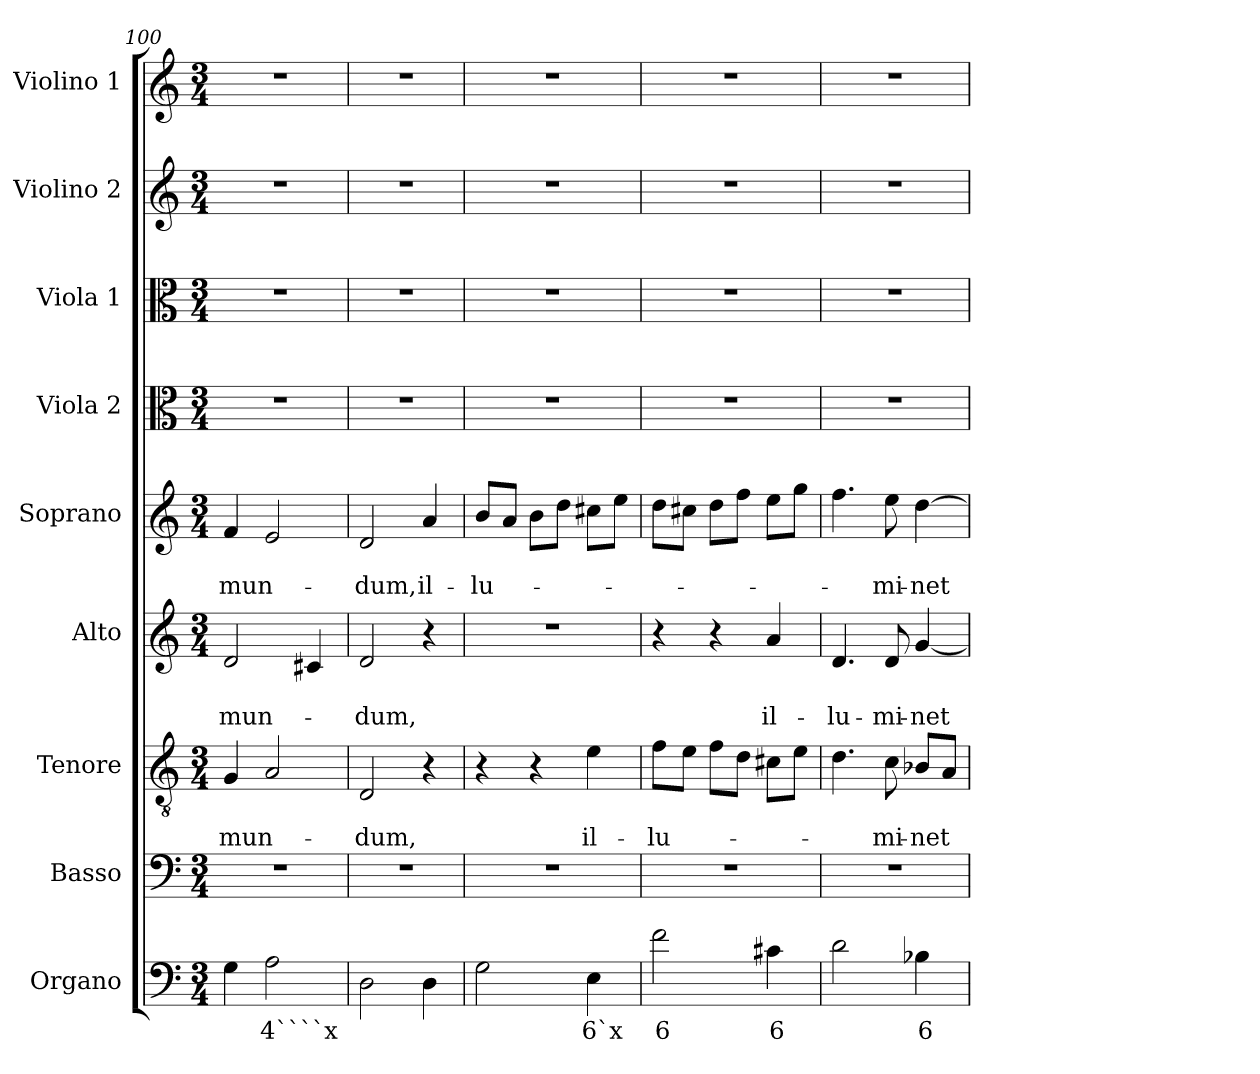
**kern	**text	**kern	**kern	**text	**text	**kern	**text	**text	**kern	**text	**text	**kern	**kern	**kern	**kern
*part9	*part9	*part8	*part7	*part7	*part7	*part6	*part6	*part6	*part5	*part5	*part5	*part4	*part3	*part2	*part1
*staff9	*staff9	*staff8	*staff7	*staff7	*staff7	*staff6	*staff6	*staff6	*staff5	*staff5	*staff5	*staff4	*staff3	*staff2	*staff1
*I"Organo	*	*I"Basso	*I"Tenore	*	*	*I"Alto	*	*	*I"Soprano	*	*	*I"Viola 2	*I"Viola 1	*I"Violino 2	*I"Violino 1
*I'Org.	*	*I'B	*I'T	*	*	*I'A	*	*	*I'S	*	*	*I'Vla. 2	*I'Vla. 1	*I'Vln. 2	*I'Vln. 1
!!LO:PB:g=z
*clefF4	*	*clefF4	*clefGv2	*	*	*clefG2	*	*	*clefG2	*	*	*clefC3	*clefC3	*clefG2	*clefG2
*k[]	*	*k[]	*k[]	*	*	*k[]	*	*	*k[]	*	*	*k[]	*k[]	*k[]	*k[]
*C:	*	*C:	*C:	*	*	*C:	*	*	*C:	*	*	*C:	*C:	*C:	*C:
*M3/4	*	*M3/4	*M3/4	*	*	*M3/4	*	*	*M3/4	*	*	*M3/4	*M3/4	*M3/4	*M3/4
=100	=100	=100	=100	=100	=100	=100	=100	=100	=100	=100	=100	=100	=100	=100	=100
!	!	!	!	!	!LO:LY:b	!	!	!LO:LY:b	!	!	!LO:LY:b	!	!	!	!
4G\	.	2.r	4G/	.	mun-	2d/	.	mun-	4f/	.	mun-	2.r	2.r	2.r	2.r
!	!LO:LY:b	!	!	!	!	!	!	!	!	!	!	!	!	!	!
2A\	4````x	.	2A/	.	.	.	.	.	2e/	.	.	.	.	.	.
.	.	.	.	.	.	4c#X/	.	.	.	.	.	.	.	.	.
=101	=101	=101	=101	=101	=101	=101	=101	=101	=101	=101	=101	=101	=101	=101	=101
!	!	!	!	!	!LO:LY:b	!	!	!LO:LY:b	!	!	!LO:LY:b	!	!	!	!
2D\	.	2.r	2D/	.	-dum,	2d/	.	-dum,	2d/	.	-dum,	2.r	2.r	2.r	2.r
!	!	!	!	!	!	!	!	!	!	!	!LO:LY:b	!	!	!	!
4D\	.	.	4r	.	.	4r	.	.	4a/	.	il-	.	.	.	.
=102	=102	=102	=102	=102	=102	=102	=102	=102	=102	=102	=102	=102	=102	=102	=102
!	!	!	!	!	!	!	!	!	!	!	!LO:LY:b	!	!	!	!
2G\	.	2.r	4r	.	.	2.r	.	.	8b/L	.	-lu-	2.r	2.r	2.r	2.r
.	.	.	.	.	.	.	.	.	8a/J	.	.	.	.	.	.
.	.	.	4r	.	.	.	.	.	8b\L	.	.	.	.	.	.
.	.	.	.	.	.	.	.	.	8dd\J	.	.	.	.	.	.
!	!LO:LY:b	!	!	!	!LO:LY:b	!	!	!	!	!	!	!	!	!	!
4E\	6`x	.	4e\	.	il-	.	.	.	8cc#X\L	.	.	.	.	.	.
.	.	.	.	.	.	.	.	.	8ee\J	.	.	.	.	.	.
=103	=103	=103	=103	=103	=103	=103	=103	=103	=103	=103	=103	=103	=103	=103	=103
!	!LO:LY:b	!	!	!	!LO:LY:b	!	!	!	!	!	!	!	!	!	!
2f\	6	2.r	8f\L	.	-lu-	4r	.	.	8dd\L	.	.	2.r	2.r	2.r	2.r
.	.	.	8e\J	.	.	.	.	.	8cc#X\J	.	.	.	.	.	.
.	.	.	8f\L	.	.	4r	.	.	8dd\L	.	.	.	.	.	.
.	.	.	8d\J	.	.	.	.	.	8ff\J	.	.	.	.	.	.
!	!LO:LY:b	!	!	!	!	!	!	!LO:LY:b	!	!	!	!	!	!	!
4c#X\	6	.	8c#X\L	.	.	4a/	.	il-	8ee\L	.	.	.	.	.	.
.	.	.	8e\J	.	.	.	.	.	8gg\J	.	.	.	.	.	.
=104	=104	=104	=104	=104	=104	=104	=104	=104	=104	=104	=104	=104	=104	=104	=104
!	!	!	!	!	!	!	!	!LO:LY:b	!	!	!	!	!	!	!
2d\	.	2.r	4.d\	.	.	4.d/	.	-lu-	4.ff\	.	.	2.r	2.r	2.r	2.r
!	!	!	!	!	!LO:LY:b	!	!	!LO:LY:b	!	!	!LO:LY:b	!	!	!	!
.	.	.	8c\	.	-mi-	8d/	.	-mi-	8ee\	.	-mi-	.	.	.	.
!	!LO:LY:b	!	!	!	!LO:LY:b	!	!	!LO:LY:b	!	!	!LO:LY:b	!	!	!	!
4B-X\	6	.	8B-X/L	.	-net	[4g/	.	-net	[4dd\	.	-net	.	.	.	.
.	.	.	8A/J	.	.	.	.	.	.	.	.	.	.	.	.
=	=	=	=	=	=	=	=	=	=	=	=	=	=	=	=
*-	*-	*-	*-	*-	*-	*-	*-	*-	*-	*-	*-	*-	*-	*-	*-
